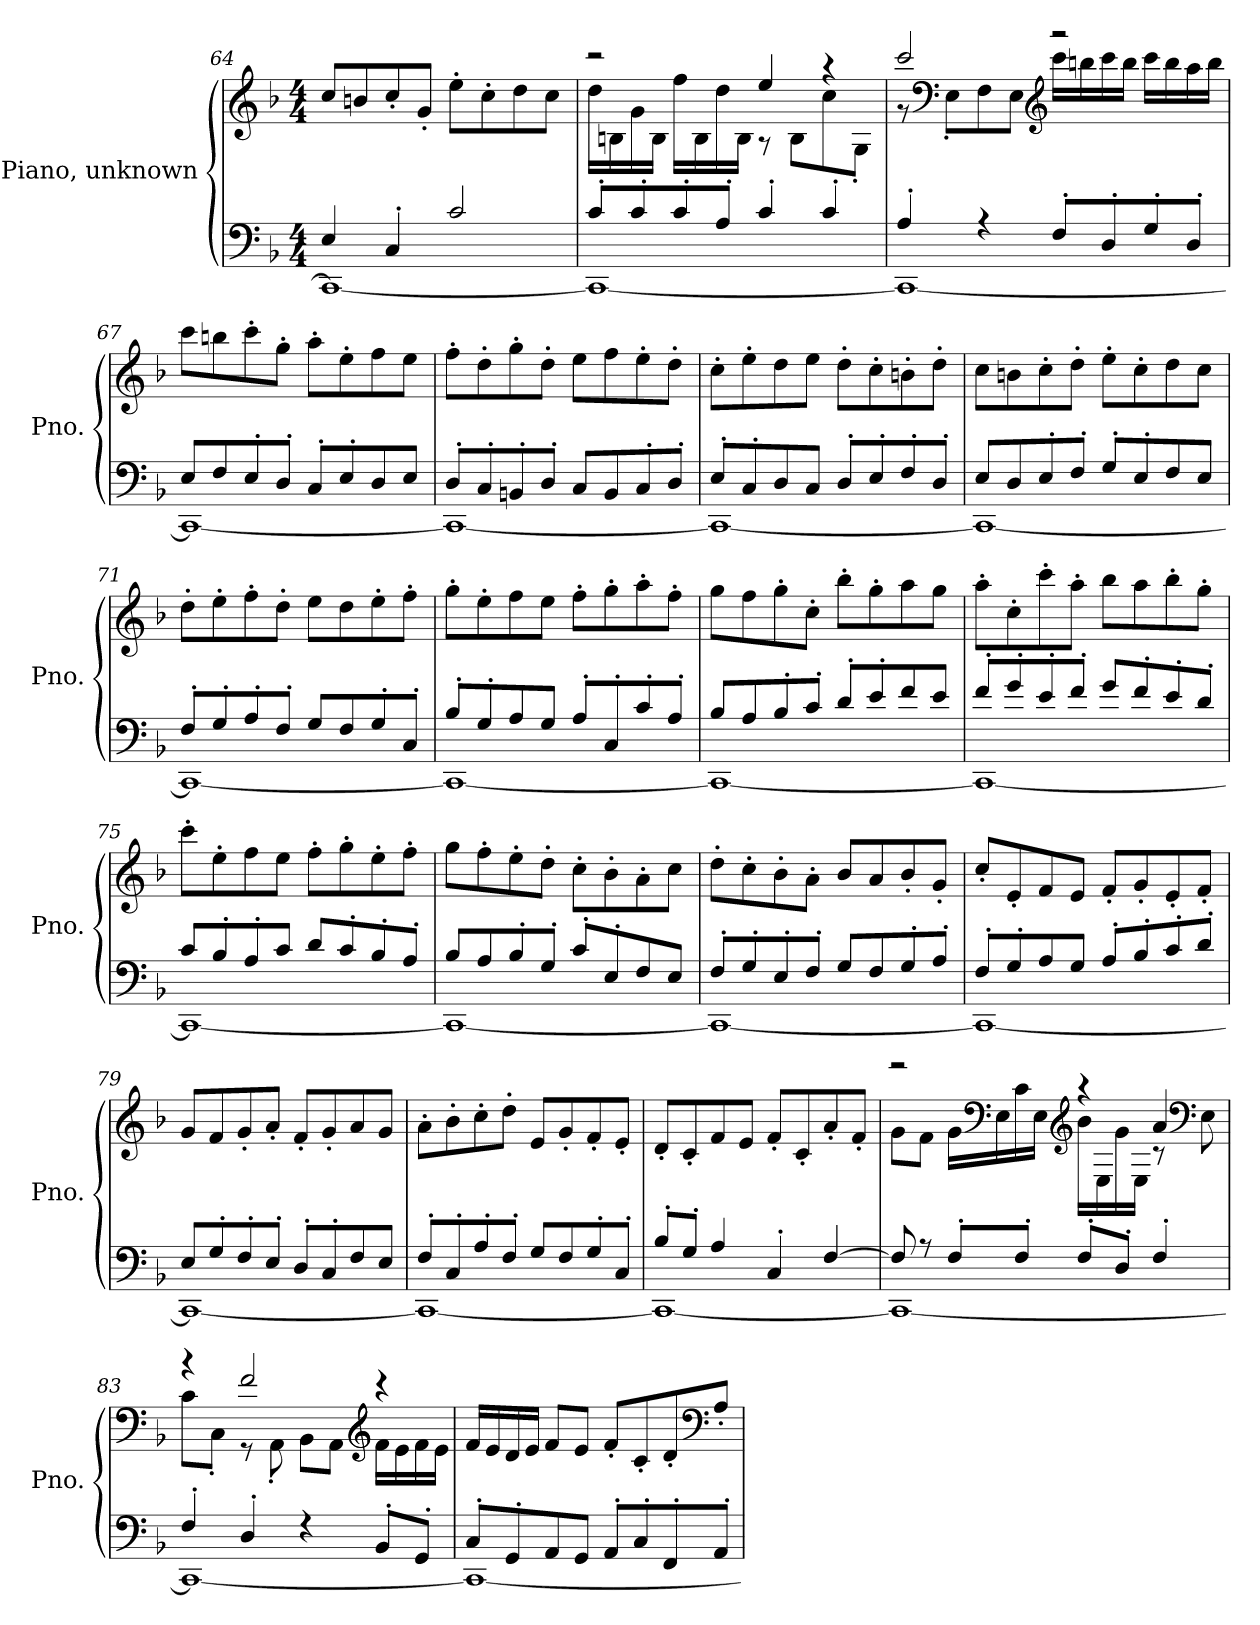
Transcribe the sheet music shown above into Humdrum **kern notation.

**kern	**kern
*part1	*part1
*staff2	*staff1
*I"Piano, unknown	*
*I'Pno.	*
*clefF4	*clefG2
*k[b-]	*k[b-]
*M4/4	*M4/4
=64	=64
*^	*
4E/	1CC_	8cc/L
.	.	8bn/
4C'/	.	8cc'/
.	.	8g'/J
2c/	.	8ee'\L
.	.	8cc'\
.	.	8dd\
.	.	8cc\J
=65	=65	=65
*	*	*^
8c'/L	1CC_	2r	16dd\LL
.	.	.	16Bn\
8c'/	.	.	16g\
.	.	.	16B\JJ
8c'/	.	.	16ff\LL
.	.	.	16B\
8A'/J	.	.	16dd\
.	.	.	16B\JJ
4c'/	.	4ee/	8r
.	.	.	8B\L
4c'/	.	4r	8cc\
.	.	.	8G'\J
!!LO:LB:g=z	!!
=66	=66	=66	=66
4A'/	1CC_	2ccc/	8r
*	*	*clefF4	*
.	.	.	8E'\L
4r	.	.	8F\
.	.	.	8E\J
*	*	*clefG2	*
8F'/L	.	2r	16ccc\LL
.	.	.	16bbn\
8D'/	.	.	16ccc\
.	.	.	16bb\JJ
8G'/	.	.	16ccc\LL
.	.	.	16bb\
8D'/J	.	.	16aa\
.	.	.	16bb\JJ
*	*	*v	*v
=67	=67	=67
8E/L	1CC_	8ccc\L
8F/	.	8bbn\
8E'/	.	8ccc'\
8D'/J	.	8gg'\J
8C'/L	.	8aa'\L
8E'/	.	8ee'\
8D/	.	8ff\
8E/J	.	8ee\J
=68	=68	=68
8D'/L	1CC_	8ff'\L
8C'/	.	8dd'\
8BBn'/	.	8gg'\
8D'/J	.	8dd'\J
8C/L	.	8ee\L
8BB/	.	8ff\
8C'/	.	8ee'\
8D'/J	.	8dd'\J
!!LO:LB:g=z
=69	=69	=69
8E'/L	1CC_	8cc'\L
8C'/	.	8ee'\
8D/	.	8dd\
8C/J	.	8ee\J
8D'/L	.	8dd'\L
8E'/	.	8cc'\
8F'/	.	8bn'\
8D'/J	.	8dd'\J
=70	=70	=70
8E/L	1CC_	8cc\L
8D/	.	8bn\
8E'/	.	8cc'\
8F'/J	.	8dd'\J
8G'/L	.	8ee'\L
8E'/	.	8cc'\
8F/	.	8dd\
8E/J	.	8cc\J
=71	=71	=71
8F'/L	1CC_	8dd'\L
8G'/	.	8ee'\
8A'/	.	8ff'\
8F'/J	.	8dd'\J
8G/L	.	8ee\L
8F/	.	8dd\
8G'/	.	8ee'\
8C'/J	.	8ff'\J
=72	=72	=72
8B-'/L	1CC_	8gg'\L
8G'/	.	8ee'\
8A/	.	8ff\
8G/J	.	8ee\J
8A'/L	.	8ff'\L
8C'/	.	8gg'\
8c'/	.	8aa'\
8A'/J	.	8ff'\J
!!LO:PB:g=z
=73	=73	=73
8B-/L	1CC_	8gg\L
8A/	.	8ff\
8B-'/	.	8gg'\
8c'/J	.	8cc'\J
8d'/L	.	8bb-'\L
8e'/	.	8gg'\
8f/	.	8aa\
8e/J	.	8gg\J
=74	=74	=74
8f'/L	1CC_	8aa'\L
8g'/	.	8cc'\
8e'/	.	8ccc'\
8f'/J	.	8aa'\J
8g/L	.	8bb-\L
8f'/	.	8aa\
8e'/	.	8bb-'\
8d'/J	.	8gg'\J
=75	=75	=75
8c/L	1CC_	8ccc'\L
8B-'/	.	8ee'\
8A'/	.	8ff\
8c/J	.	8ee\J
8d/L	.	8ff'\L
8c'/	.	8gg'\
8B-'/	.	8ee'\
8A'/J	.	8ff'\J
=76	=76	=76
8B-/L	1CC_	8gg\L
8A/	.	8ff'\
8B-'/	.	8ee'\
8G'/J	.	8dd'\J
8c'/L	.	8cc'\L
8E'/	.	8b-'\
8F/	.	8a'\
8E/J	.	8cc\J
!!LO:LB:g=z
=77	=77	=77
8F'/L	1CC_	8dd'\L
8G'/	.	8cc'\
8E'/	.	8b-'\
8F'/J	.	8a'\J
8G/L	.	8b-/L
8F/	.	8a/
8G'/	.	8b-'/
8A'/J	.	8g'/J
=78	=78	=78
8F'/L	1CC_	8cc'/L
8G'/	.	8e'/
8A/	.	8f/
8G/J	.	8e/J
8A'/L	.	8f'/L
8B-'/	.	8g'/
8c'/	.	8e'/
8d'/J	.	8f'/J
=79	=79	=79
8E/L	1CC_	8g/L
8G'/	.	8f/
8F'/	.	8g'/
8E'/J	.	8a'/J
8D'/L	.	8f'/L
8C'/	.	8g'/
8F/	.	8a/
8E/J	.	8g/J
=80	=80	=80
8F'/L	1CC_	8a'\L
8C'/	.	8b-'\
8A'/	.	8cc'\
8F'/J	.	8dd'\J
8G/L	.	8e/L
8F/	.	8g'/
8G'/	.	8f'/
8C'/J	.	8e'/J
=81	=81	=81
8B-'/L	1CC_	8d'/L
8G'/J	.	8c'/
4A/	.	8f/
.	.	8e/J
4C'/	.	8f'/L
.	.	8c'/
[4F/	.	8a'/
.	.	8f'/J
!!LO:LB:g=z
=82	=82	=82
*	*	*^
8F/]	1CC_	2r	8g\L
8r	.	.	8f\J
8F'/L	.	.	16g\LL
*	*	*clefF4	*
.	.	.	16E\
8F'/J	.	.	16c\
.	.	.	16E\JJ
*	*	*clefG2	*
8F'/L	.	4r	16b-\LL
.	.	.	16E\
8D'/J	.	.	16g\
.	.	.	16E\JJ
4F'/	.	4a/	8r
*	*	*clefF4	*
.	.	.	8E\
=83	=83	=83	=83
4F'/	1CC_	4r	8c\L
.	.	.	8C'\J
4D'/	.	2f/	8r
.	.	.	8AA'\
4r	.	.	8BB-\L
.	.	.	8AA\J
*	*	*clefG2	*
8BB-'/L	.	4r	16f\LL
.	.	.	16e\
8GG'/J	.	.	16f\
.	.	.	16e\JJ
*	*	*v	*v
=84	=84	=84
8C'/L	1CC_	16f/LL
.	.	16e/
8GG'/	.	16d/
.	.	16e/JJ
8AA/	.	8f/L
8GG/J	.	8e/J
8AA'/L	.	8f'/L
8C'/	.	8c'/
8FF'/	.	8d'/
*	*	*clefF4
8AA'/J	.	8A'/J
*v	*v	*
=	=
*-	*-
